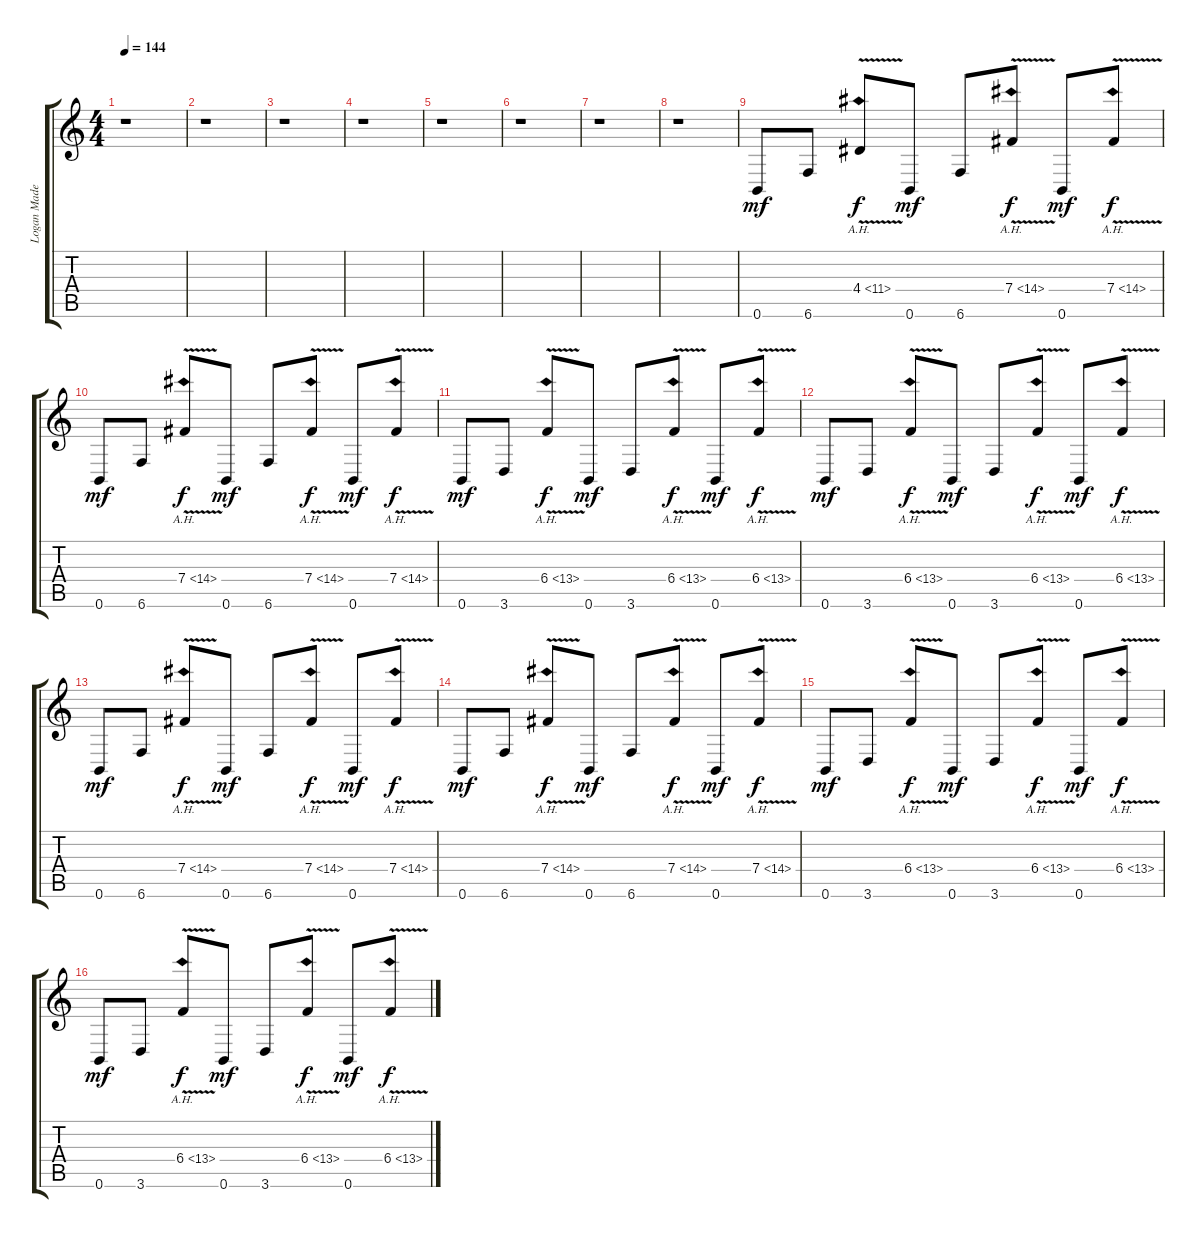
\track ("Logan Mader" "Logan Made") {instrument distortionguitar}
\staff {score tabs}
\tuning (Db4 Ab3 E3 B2 Gb2 B1) {hide}
\ts (4 4)
\tempo 144
\clef g2
\ks c
r.1{dy mf instrument distortionguitar} |
r.1 |
r.1 |
r.1 |
r.1 |
r.1 |
r.1 |
r.1 |
0.6.8 6.6.8 4.4{ah 7 v}.8{dy f} 0.6.8{dy mf} 6.6.8 7.4{ah 7 v}.8{dy f} 0.6.8{dy mf} 7.4{ah 7 v}.8{dy f} |
0.6.8{dy mf} 6.6.8 7.4{ah 7 v}.8{dy f} 0.6.8{dy mf} 6.6.8 7.4{ah 7 v}.8{dy f} 0.6.8{dy mf} 7.4{ah 7 v}.8{dy f} |
0.6.8{dy mf} 3.6.8 6.4{ah 7 v}.8{dy f} 0.6.8{dy mf} 3.6.8 6.4{ah 7 v}.8{dy f} 0.6.8{dy mf} 6.4{ah 7 v}.8{dy f} |
0.6.8{dy mf} 3.6.8 6.4{ah 7 v}.8{dy f} 0.6.8{dy mf} 3.6.8 6.4{ah 7 v}.8{dy f} 0.6.8{dy mf} 6.4{ah 7 v}.8{dy f} |
0.6.8{dy mf} 6.6.8 7.4{ah 7 v}.8{dy f} 0.6.8{dy mf} 6.6.8 7.4{ah 7 v}.8{dy f} 0.6.8{dy mf} 7.4{ah 7 v}.8{dy f} |
0.6.8{dy mf} 6.6.8 7.4{ah 7 v}.8{dy f} 0.6.8{dy mf} 6.6.8 7.4{ah 7 v}.8{dy f} 0.6.8{dy mf} 7.4{ah 7 v}.8{dy f} |
0.6.8{dy mf} 3.6.8 6.4{ah 7 v}.8{dy f} 0.6.8{dy mf} 3.6.8 6.4{ah 7 v}.8{dy f} 0.6.8{dy mf} 6.4{ah 7 v}.8{dy f} |
0.6.8{dy mf} 3.6.8 6.4{ah 7 v}.8{dy f} 0.6.8{dy mf} 3.6.8 6.4{ah 7 v}.8{dy f} 0.6.8{dy mf} 6.4{ah 7 v}.8{dy f}
